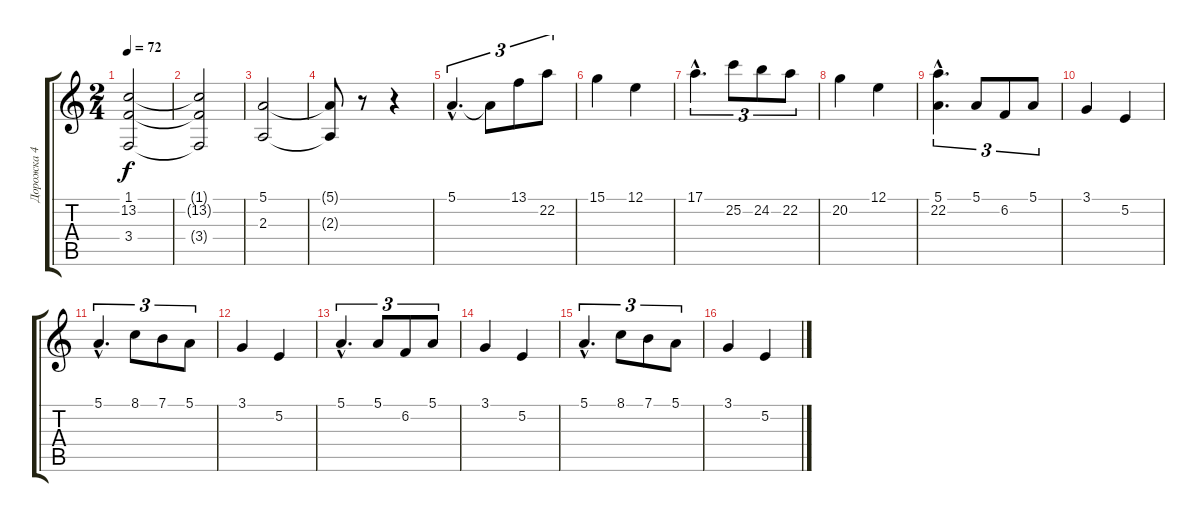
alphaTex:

\track ("Дорожка 4" "Дорожка 4") {instrument stringensemble1}
\staff {score tabs}
\tuning (E4 B3 G3 D3 A2 E2) {hide}
\ts (2 4)
\tempo 72
\clef g2
\ks c
(1.1 13.2 3.4).2{dy f volume 9 instrument stringensemble1} |
(1.1{t} 13.2{t} 3.4{t}).2{volume 9 instrument stringensemble1} |
(5.1 2.3).2{volume 9 instrument stringensemble1} |
(5.1{t} 2.3{t}).8{volume 9 instrument stringensemble1} r.8 r.4 |
5.1{hac}.4{d tu (3 2) volume 6} 5.1{t}.8{tu (3 2)} 13.1.8{tu (3 2)} 22.2.8{tu (3 2)} |
15.1.4{volume 7 instrument stringensemble1} 12.1.4 |
17.1{hac}.4{d tu (3 2) volume 7 instrument stringensemble1} 25.2.8{tu (3 2)} 24.2.8{tu (3 2)} 22.2.8{tu (3 2)} |
20.2.4{volume 7 instrument stringensemble1} 12.1.4 |
(5.1{hac} 22.2{hac}).4{d tu (3 2) volume 10 instrument stringensemble1} 5.1.8{tu (3 2)} 6.2.8{tu (3 2)} 5.1.8{tu (3 2)} |
3.1.4 5.2.4 |
5.1{hac}.4{d tu (3 2)} 8.1.8{tu (3 2)} 7.1.8{tu (3 2)} 5.1.8{tu (3 2)} |
3.1.4 5.2.4 |
5.1{hac}.4{d tu (3 2)} 5.1.8{tu (3 2)} 6.2.8{tu (3 2)} 5.1.8{tu (3 2)} |
3.1.4{balance 16 instrument stringensemble1} 5.2.4 |
5.1{hac}.4{d tu (3 2)} 8.1.8{tu (3 2)} 7.1.8{tu (3 2)} 5.1.8{tu (3 2)} |
3.1.4 5.2.4
